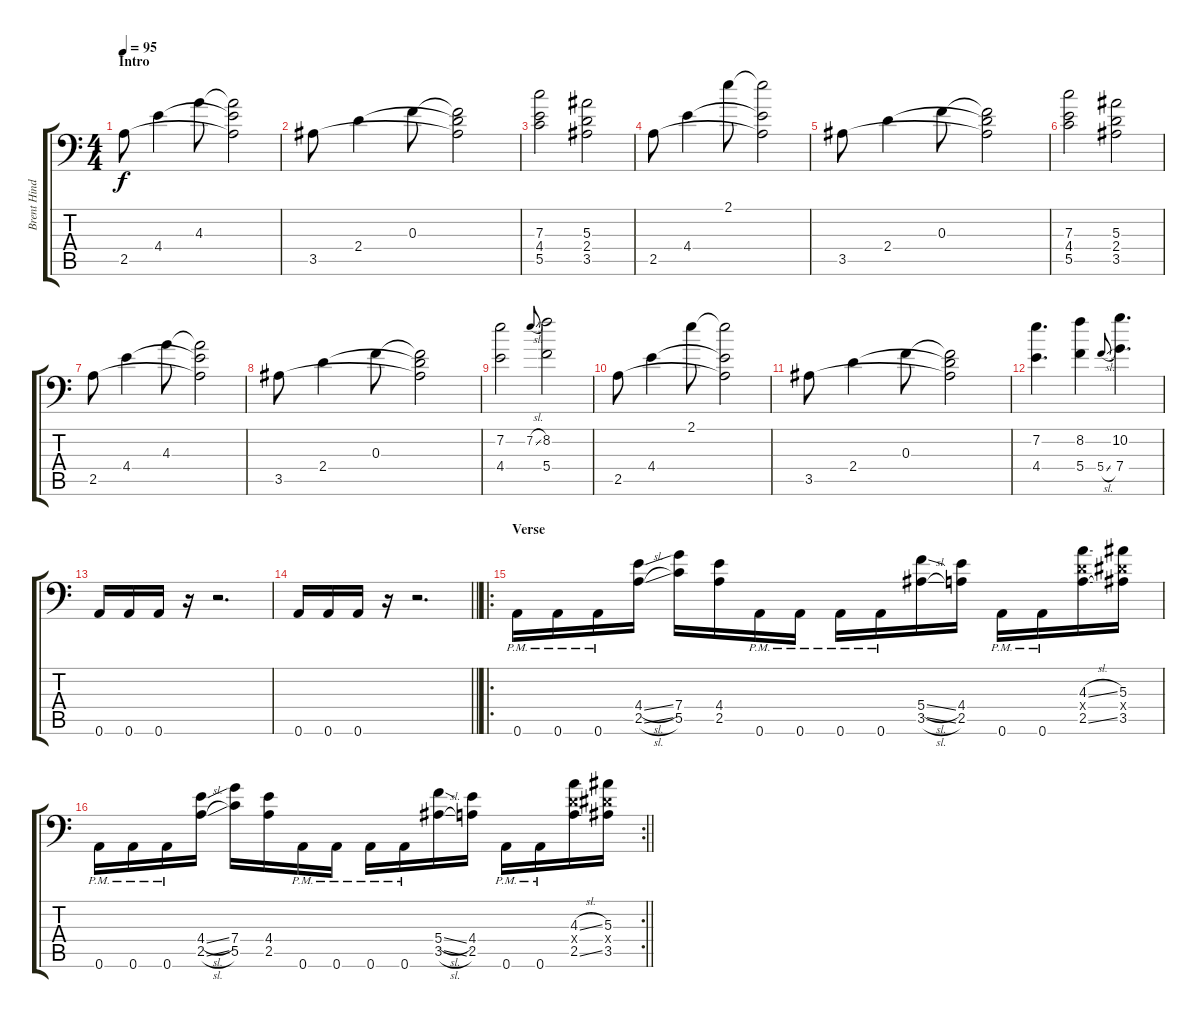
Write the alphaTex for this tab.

\track ("Brent Hinds" "Brent Hind") {instrument distortionguitar}
\staff {score tabs}
\tuning (D4 A3 F3 C3 G2 A1) {hide}
\ts (4 4)
\section ("" "Intro")
\tempo 95
\clef f4
\ks c
2.5.8{dy f instrument distortionguitar} 4.4.4 4.3.8 (4.3{t} 4.4{t} 2.5{t}).2 |
3.5.8 2.4.4 0.3.8 (0.3{t} 2.4{t} 3.5{t}).2 |
(7.3 4.4 5.5).2 (5.3 2.4 3.5).2 |
2.5.8 4.4.4 2.1.8 (2.1{t} 4.4{t} 2.5{t}).2 |
3.5.8 2.4.4 0.3.8 (0.3{t} 2.4{t} 3.5{t}).2 |
(7.3 4.4 5.5).2 (5.3 2.4 3.5).2 |
2.5.8 4.4.4 4.3.8 (4.3{t} 4.4{t} 2.5{t}).2 |
3.5.8 2.4.4 0.3.8 (0.3{t} 2.4{t} 3.5{t}).2 |
(7.2 4.4).2 7.2{sl}.8{gr onbeat} (8.2 5.4).2 |
2.5.8 4.4.4 2.1.8 (2.1{t} 4.4{t} 2.5{t}).2 |
3.5.8 2.4.4 0.3.8 (0.3{t} 2.4{t} 3.5{t}).2 |
(7.2 4.4).4{d} (8.2 5.4).4 5.4{sl}.8{gr onbeat} (10.2 7.4).4{d} |
0.6.16 0.6.16 0.6.16 r.16 r.2{d} |
\barLineRight lightlight
0.6.16 0.6.16 0.6.16 r.16 r.2{d} |
\ro
\section ("" "Verse")
0.6{pm}.16 0.6{pm}.16 0.6{pm}.16 (4.4{sl} 2.5{sl}).16 (7.4 5.5).16 (4.4 2.5).16 0.6{pm}.16 0.6{pm}.16 0.6{pm}.16 0.6{pm}.16 (5.4{sl} 3.5{sl}).16 (4.4 2.5).16 0.6{pm}.16 0.6{pm}.16 (4.3{sl} 2.4{x} 2.5{sl}).16 (5.3 3.4{x} 3.5).16 |
\rc 2
\barLineRight lightlight
0.6{pm}.16 0.6{pm}.16 0.6{pm}.16 (4.4{sl} 2.5{sl}).16 (7.4 5.5).16 (4.4 2.5).16 0.6{pm}.16 0.6{pm}.16 0.6{pm}.16 0.6{pm}.16 (5.4{sl} 3.5{sl}).16 (4.4 2.5).16 0.6{pm}.16 0.6{pm}.16 (4.3{sl} 2.4{x} 2.5{sl}).16 (5.3 3.4{x} 3.5).16
